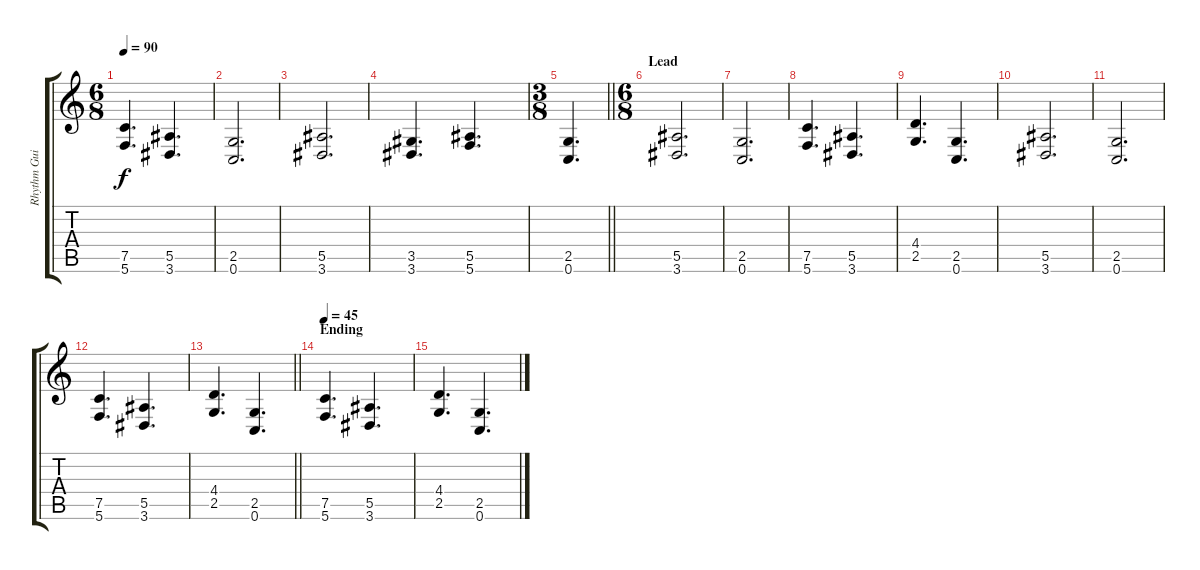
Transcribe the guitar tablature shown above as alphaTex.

\track ("Rhythm Guitar" "Rhythm Gui") {instrument distortionguitar}
\staff {score tabs}
\tuning (C4 G3 Eb3 Bb2 F2 C2) {hide}
\ts (6 8)
\tempo 90
\clef g2
\ks c
(7.5 5.6).4{d dy f} (5.5 3.6).4{d} |
(2.5 0.6).2{d} |
(5.5 3.6).2{d} |
(3.5 3.6).4{d} (5.5 5.6).4{d} |
\ts (3 8)
\barLineRight lightlight
(2.5 0.6).4{d} |
\ts (6 8)
\section ("" "Lead")
(5.5 3.6).2{d} |
(2.5 0.6).2{d} |
(7.5 5.6).4{d} (5.5 3.6).4{d} |
(4.4 2.5).4{d} (2.5 0.6).4{d} |
(5.5 3.6).2{d} |
(2.5 0.6).2{d} |
(7.5 5.6).4{d} (5.5 3.6).4{d} |
\barLineRight lightlight
(4.4 2.5).4{d} (2.5 0.6).4{d} |
\section ("" "Ending")
\tempo 45
(7.5 5.6).4{d} (5.5 3.6).4{d} |
(4.4 2.5).4{d} (2.5 0.6).4{d}
